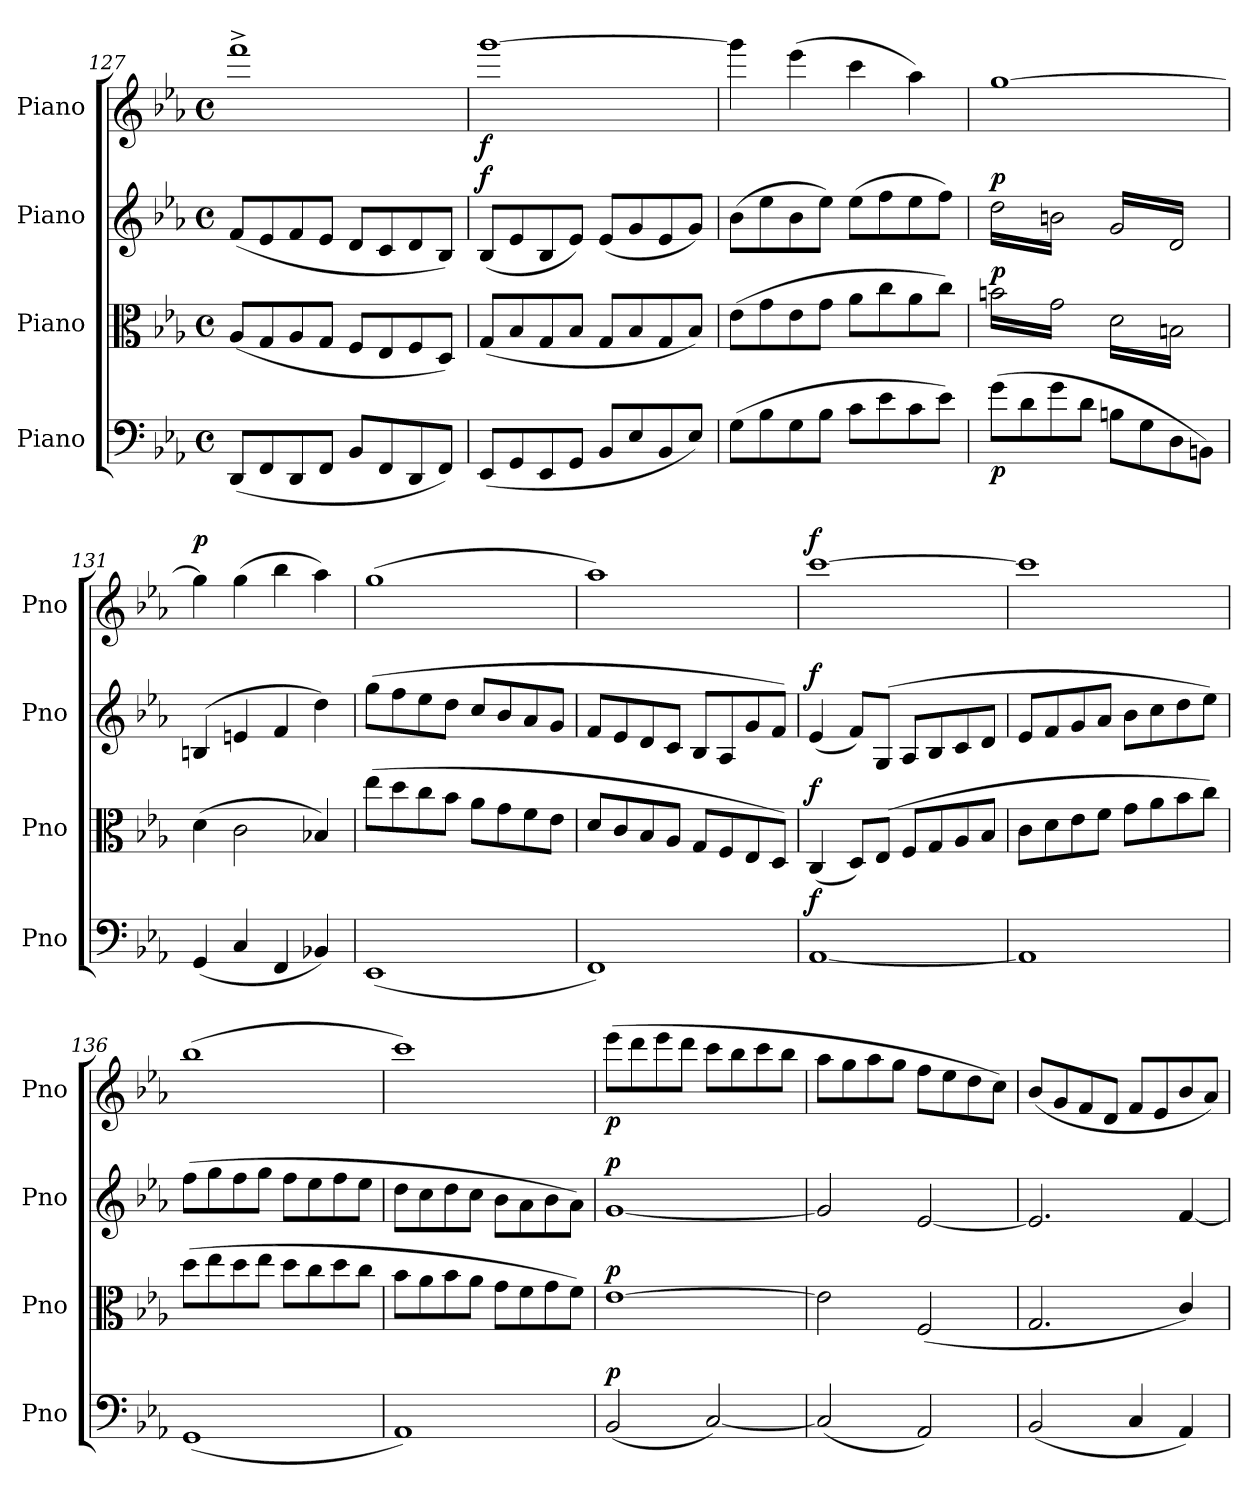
**kern	**dynam	**kern	**dynam	**kern	**dynam	**kern	**dynam
*part4	*part4	*part3	*part3	*part2	*part2	*part1	*part1
*staff4	*staff4	*staff3	*staff3	*staff2	*staff2	*staff1	*staff1
*I"Piano	*	*I"Piano	*	*I"Piano	*	*I"Piano	*
*I'Pno	*	*I'Pno	*	*I'Pno	*	*I'Pno	*
*clefF4	*	*clefC3	*	*clefG2	*	*clefG2	*
*k[b-e-a-]	*	*k[b-e-a-]	*	*k[b-e-a-]	*	*k[b-e-a-]	*
*M4/4	*	*M4/4	*	*M4/4	*	*M4/4	*
*met(c)	*	*met(c)	*	*met(c)	*	*met(c)	*
=127	=127	=127	=127	=127	=127	=127	=127
(8DD/L	.	(8A-/L	.	(8f/L	.	1fff^	.
8FF/	.	8G/	.	8e-/	.	.	.
8DD/	.	8A-/	.	8f/	.	.	.
8FF/J	.	8G/J	.	8e-/J	.	.	.
8BB-/L	.	8F/L	.	8d/L	.	.	.
8FF/	.	8E-/	.	8c/	.	.	.
8DD/	.	8F/	.	8d/	.	.	.
8FF/J)	.	8D/J)	.	8B-/J)	.	.	.
=128	=128	=128	=128	=128	=128	=128	=128
!	!	!	!	!	!LO:DY:a	!	!LO:DY:b
(8EE-/L	.	(8G/L	.	(8B-/L	f	[1ggg	f
8GG/	.	8B-/	.	8e-/	.	.	.
8EE-/	.	8G/	.	8B-/	.	.	.
8GG/J	.	8B-/J	.	8e-/J)	.	.	.
8BB-/L	.	8G/L	.	(8e-/L	.	.	.
8E-/	.	8B-/	.	8g/	.	.	.
8BB-/	.	8G/	.	8e-/	.	.	.
8E-/J)	.	8B-/J)	.	8g/J)	.	.	.
=129	=129	=129	=129	=129	=129	=129	=129
(8G\L	.	(8e-\L	.	(8b-\L	.	4ggg\]	.
8B-\	.	8g\	.	8ee-\	.	.	.
8G\	.	8e-\	.	8b-\	.	(4eee-\	.
8B-\J	.	8g\J	.	8ee-\J)	.	.	.
8c\L	.	8a-\L	.	(8ee-\L	.	4ccc\	.
8e-\	.	8cc\	.	8ff\	.	.	.
8c\	.	8a-\	.	8ee-\	.	4aa-\)	.
8e-\J)	.	8cc\J)	.	8ff\J)	.	.	.
=130	=130	=130	=130	=130	=130	=130	=130
!	!LO:DY:b	!	!LO:DY:a	!	!LO:DY:a	!	!
*	*	*tremolo	*	*	*	*	*
*	*	*	*	*tremolo	*	*	*
(8g\L	p	(16bn\LL	p	(16dd\LL	p	[1gg	.
.	.	16g\	.	16bn\	.	.	.
8d\	.	16bn\	.	16dd\	.	.	.
.	.	16g\	.	16bn\	.	.	.
8g\	.	16bn\	.	16dd\	.	.	.
.	.	16g\	.	16bn\	.	.	.
8d\J	.	16bn\	.	16dd\	.	.	.
.	.	16g\JJ	.	16bn\JJ	.	.	.
8Bn\L	.	16d\LL	.	16g/LL	.	.	.
.	.	16Bn\)	.	16d/)	.	.	.
8G\	.	16d\	.	16g/	.	.	.
.	.	16Bn\)	.	16d/)	.	.	.
8D\	.	16d\	.	16g/	.	.	.
.	.	16Bn\)	.	16d/)	.	.	.
8BBn\J)	.	16d\	.	16g/	.	.	.
.	.	16Bn\)JJ	.	16d/)JJ	.	.	.
*	*	*	*	*Xtremolo	*	*	*
*	*	*Xtremolo	*	*	*	*	*
=131	=131	=131	=131	=131	=131	=131	=131
!	!	!	!	!	!	!	!LO:DY:a
(4GG/	.	(4d\	.	(4Bn/	.	4gg\]	p
.	.	.	.	.	.	.	.
.	.	.	.	.	.	.	.
.	.	.	.	.	.	.	.
4C/	.	2c\	.	4en/	.	(4gg\	.
4FF/	.	.	.	4f/	.	4bb-\	.
4BB-X/)	.	4B-X/)	.	4dd\)	.	4aa-\)	.
=132	=132	=132	=132	=132	=132	=132	=132
(1EE-	.	(8ee-\L	.	(8gg\L	.	(>1gg	.
.	.	8dd\	.	8ff\	.	.	.
.	.	8cc\	.	8ee-\	.	.	.
.	.	8b-\J	.	8dd\J	.	.	.
.	.	8a-\L	.	8cc/L	.	.	.
.	.	8g\	.	8b-/	.	.	.
.	.	8f\	.	8a-/	.	.	.
.	.	8e-\J	.	8g/J	.	.	.
=133	=133	=133	=133	=133	=133	=133	=133
1FF)	.	8d/L	.	8f/L	.	1aa-)	.
.	.	8c/	.	8e-/	.	.	.
.	.	8B-/	.	8d/	.	.	.
.	.	8A-/J	.	8c/J	.	.	.
.	.	8G/L	.	8B-/L	.	.	.
.	.	8F/	.	8A-/	.	.	.
.	.	8E-/	.	8g/	.	.	.
.	.	8D/J)	.	8f/J)	.	.	.
!!LO:LB:g=z
=134	=134	=134	=134	=134	=134	=134	=134
!	!LO:DY:a	!	!LO:DY:a	!	!LO:DY:a	!	!LO:DY:a
[1AA-	f	(4C/	f	(4e-/	f	[1ccc	f
.	.	8D/L)	.	8f/L)	.	.	.
.	.	(8E-/J	.	(8G/J	.	.	.
.	.	8F/L	.	8A-/L	.	.	.
.	.	8G/	.	8B-/	.	.	.
.	.	8A-/	.	8c/	.	.	.
.	.	8B-/J	.	8d/J	.	.	.
=135	=135	=135	=135	=135	=135	=135	=135
1AA-]	.	8c\L	.	8e-/L	.	1ccc]	.
.	.	8d\	.	8f/	.	.	.
.	.	8e-\	.	8g/	.	.	.
.	.	8f\J	.	8a-/J	.	.	.
.	.	8g\L	.	8b-\L	.	.	.
.	.	8a-\	.	8cc\	.	.	.
.	.	8b-\	.	8dd\	.	.	.
.	.	8cc\J)	.	8ee-\J)	.	.	.
=136	=136	=136	=136	=136	=136	=136	=136
(1GG	.	(8dd\L	.	(8ff\L	.	(>1bb-	.
.	.	8ee-\	.	8gg\	.	.	.
.	.	8dd\	.	8ff\	.	.	.
.	.	8ee-\J	.	8gg\J	.	.	.
.	.	8dd\L	.	8ff\L	.	.	.
.	.	8cc\	.	8ee-\	.	.	.
.	.	8dd\	.	8ff\	.	.	.
.	.	8cc\J	.	8ee-\J	.	.	.
=137	=137	=137	=137	=137	=137	=137	=137
1AA-)	.	8b-\L	.	8dd\L	.	1ccc)	.
.	.	8a-\	.	8cc\	.	.	.
.	.	8b-\	.	8dd\	.	.	.
.	.	8a-\J	.	8cc\J	.	.	.
.	.	8g\L	.	8b-\L	.	.	.
.	.	8f\	.	8a-\	.	.	.
.	.	8g\	.	8b-\	.	.	.
.	.	8f\J)	.	8a-\J)	.	.	.
=138	=138	=138	=138	=138	=138	=138	=138
!	!LO:DY:a	!	!LO:DY:a	!	!LO:DY:a	!	!LO:DY:b
(2BB-/	p	[1e-	p	[1g	p	(8eee-\L	p
.	.	.	.	.	.	8ddd\	.
.	.	.	.	.	.	8eee-\	.
.	.	.	.	.	.	8ddd\J	.
[2C/)	.	.	.	.	.	8ccc\L	.
.	.	.	.	.	.	8bb-\	.
.	.	.	.	.	.	8ccc\	.
.	.	.	.	.	.	8bb-\J	.
=139	=139	=139	=139	=139	=139	=139	=139
(2C/]	.	2e-\]	.	2g/]	.	8aa-\L	.
.	.	.	.	.	.	8gg\	.
.	.	.	.	.	.	8aa-\	.
.	.	.	.	.	.	8gg\J	.
2AA-/)	.	(2F/	.	[2e-/	.	8ff\L	.
.	.	.	.	.	.	8ee-\	.
.	.	.	.	.	.	8dd\	.
.	.	.	.	.	.	8cc\J)	.
=140	=140	=140	=140	=140	=140	=140	=140
(2BB-/	.	2.G/	.	2.e-/]	.	(8b-/L	.
.	.	.	.	.	.	8g/	.
.	.	.	.	.	.	8f/	.
.	.	.	.	.	.	8d/J	.
4C/	.	.	.	.	.	8f/L	.
.	.	.	.	.	.	8e-/	.
4AA-/)	.	4c/)	.	[4f/	.	8b-/	.
.	.	.	.	.	.	8a-/J)	.
=	=	=	=	=	=	=	=
*-	*-	*-	*-	*-	*-	*-	*-
